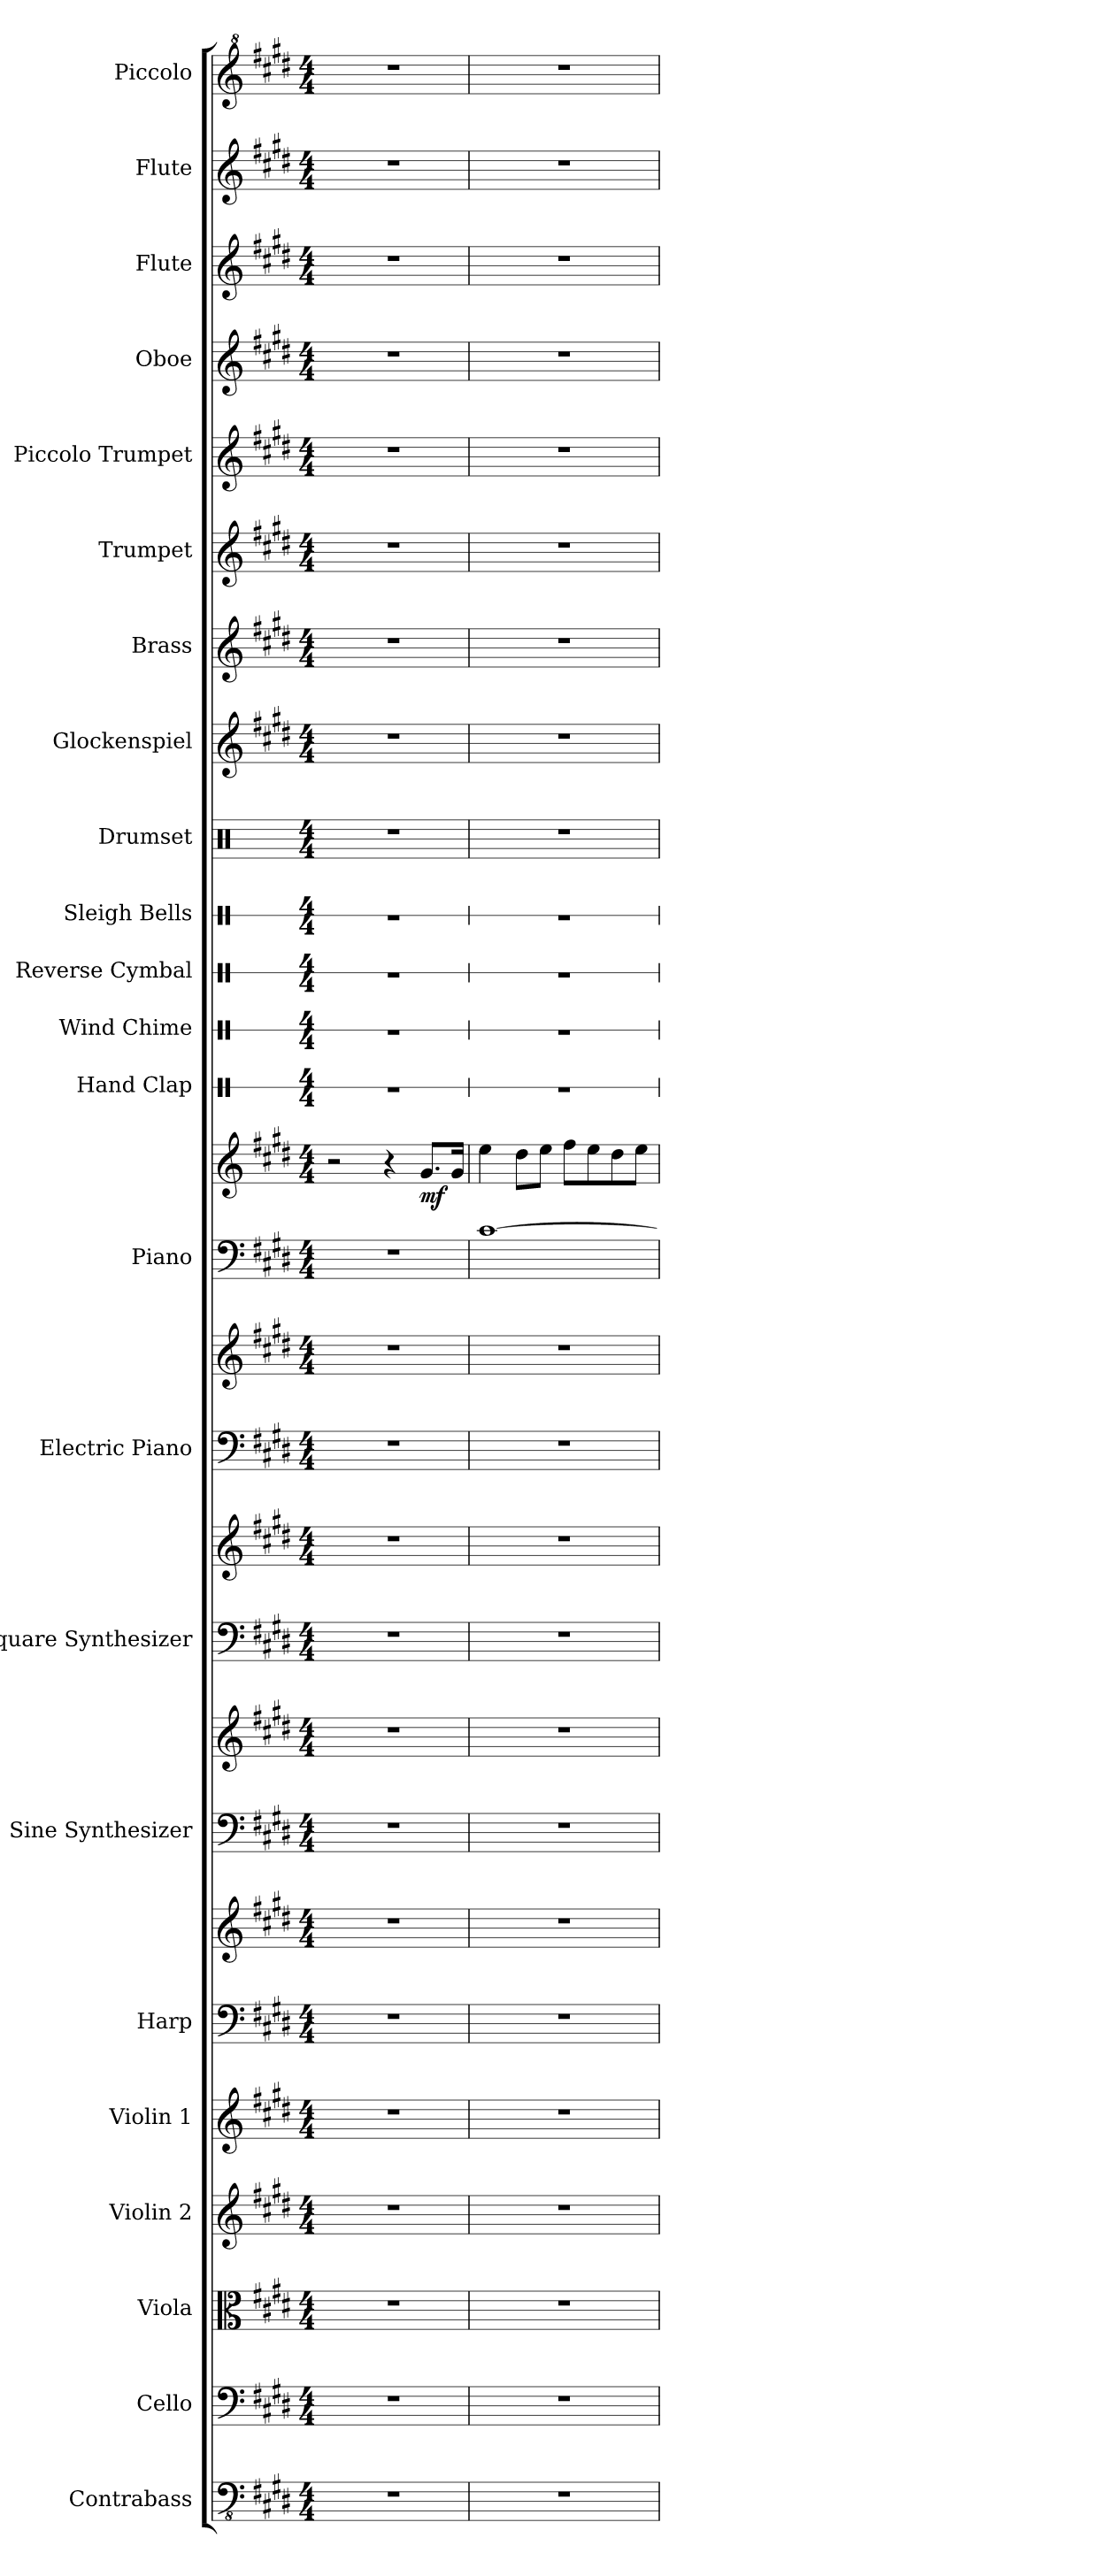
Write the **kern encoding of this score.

**kern	**kern	**kern	**kern	**kern	**kern	**kern	**kern	**kern	**kern	**kern	**kern	**kern	**kern	**kern	**dynam	**kern	**kern	**kern	**kern	**kern	**kern	**kern	**kern	**kern	**kern	**kern	**kern	**kern
*part23	*part22	*part21	*part20	*part19	*part18	*part18	*part17	*part17	*part16	*part16	*part15	*part15	*part14	*part14	*part14	*part13	*part12	*part11	*part10	*part9	*part8	*part7	*part6	*part5	*part4	*part3	*part2	*part1
*staff28	*staff27	*staff26	*staff25	*staff24	*staff23	*staff22	*staff21	*staff20	*staff19	*staff18	*staff17	*staff16	*staff15	*staff14	*staff14/15	*staff13	*staff12	*staff11	*staff10	*staff9	*staff8	*staff7	*staff6	*staff5	*staff4	*staff3	*staff2	*staff1
*I"Contrabass	*I"Cello	*I"Viola	*I"Violin 2	*I"Violin 1	*I"Harp	*	*I"Sine Synthesizer	*	*I"Square Synthesizer	*	*I"Electric Piano	*	*I"Piano	*	*	*I"Hand Clap	*I"Wind Chime	*I"Reverse Cymbal	*I"Sleigh Bells	*I"Drumset	*I"Glockenspiel	*I"Brass	*I"Trumpet	*I"Piccolo Trumpet	*I"Oboe	*I"Flute	*I"Flute	*I"Piccolo
*I'Cb.	*I'C.	*I'Vla.	*I'Vln. 2	*I'Vln. 1	*I'Hrp.	*	*I'Synth.	*	*I'Synth.	*	*I'El. Pno.	*	*I'Pno.	*	*	*I'Hd. Clp.	*I'Wnd. Chm.	*I'Rev. Cym.	*I'Sle. Be.	*I'Drs.	*I'Glk.	*I'Br.	*I'Tpt.	*I'P. Tpt.	*I'Ob.	*I'Fl.	*I'Fl.	*I'Picc.
*	*	*	*	*	*	*	*	*	*	*	*	*	*	*	*	*stria1	*stria1	*stria1	*stria1	*	*	*	*	*	*	*	*	*
*clefFv4	*clefF4	*clefC3	*clefG2	*clefG2	*clefF4	*clefG2	*clefF4	*clefG2	*clefF4	*clefG2	*clefF4	*clefG2	*clefF4	*clefG2	*	*clefX	*clefX	*clefX	*clefX	*clefX	*clefG2	*clefG2	*clefG2	*clefG2	*clefG2	*clefG2	*clefG2	*clefG^2
*	*	*	*	*	*	*	*	*	*	*	*	*	*	*	*	*	*	*	*	*	*ITrd-14c-24	*	*ITrd1c2	*ITrd-6c-10	*	*	*	*ITrd-7c-12
*k[f#c#g#d#]	*k[f#c#g#d#]	*k[f#c#g#d#]	*k[f#c#g#d#]	*k[f#c#g#d#]	*k[f#c#g#d#]	*k[f#c#g#d#]	*k[f#c#g#d#]	*k[f#c#g#d#]	*k[f#c#g#d#]	*k[f#c#g#d#]	*k[f#c#g#d#]	*k[f#c#g#d#]	*k[f#c#g#d#]	*k[f#c#g#d#]	*	*k[]	*k[]	*k[]	*k[]	*k[]	*k[f#c#g#d#]	*k[f#c#g#d#]	*k[f#c#]	*k[f#c#]	*k[f#c#g#d#]	*k[f#c#g#d#]	*k[f#c#g#d#]	*k[f#c#g#d#]
*M4/4	*M4/4	*M4/4	*M4/4	*M4/4	*M4/4	*M4/4	*M4/4	*M4/4	*M4/4	*M4/4	*M4/4	*M4/4	*M4/4	*M4/4	*	*M4/4	*M4/4	*M4/4	*M4/4	*M4/4	*M4/4	*M4/4	*M4/4	*M4/4	*M4/4	*M4/4	*M4/4	*M4/4
*MM144	*MM144	*MM144	*MM144	*MM144	*MM144	*MM144	*MM144	*MM144	*MM144	*MM144	*MM144	*MM144	*MM144	*MM144	*	*MM144	*MM144	*MM144	*MM144	*MM144	*MM144	*MM144	*MM144	*MM144	*MM144	*MM144	*MM144	*MM144
=1	=1	=1	=1	=1	=1	=1	=1	=1	=1	=1	=1	=1	=1	=1	=1	=1	=1	=1	=1	=1	=1	=1	=1	=1	=1	=1	=1	=1
1r	1r	1r	1r	1r	1r	1r	1r	1r	1r	1r	1r	1r	1r	2r	.	1r	1r	1r	1r	1r	1r	1r	1r	1r	1r	1r	1r	1r
.	.	.	.	.	.	.	.	.	.	.	.	.	.	4r	.	.	.	.	.	.	.	.	.	.	.	.	.	.
!	!	!	!	!	!	!	!	!	!	!	!	!	!	!	!LO:DY:b	!	!	!	!	!	!	!	!	!	!	!	!	!
.	.	.	.	.	.	.	.	.	.	.	.	.	.	8.g#/L	mf	.	.	.	.	.	.	.	.	.	.	.	.	.
.	.	.	.	.	.	.	.	.	.	.	.	.	.	16g#/Jk	.	.	.	.	.	.	.	.	.	.	.	.	.	.
=2	=2	=2	=2	=2	=2	=2	=2	=2	=2	=2	=2	=2	=2	=2	=2	=2	=2	=2	=2	=2	=2	=2	=2	=2	=2	=2	=2	=2
1r	1r	1r	1r	1r	1r	1r	1r	1r	1r	1r	1r	1r	[1c#	4ee\	.	1r	1r	1r	1r	1r	1r	1r	1r	1r	1r	1r	1r	1r
.	.	.	.	.	.	.	.	.	.	.	.	.	.	8dd#\L	.	.	.	.	.	.	.	.	.	.	.	.	.	.
.	.	.	.	.	.	.	.	.	.	.	.	.	.	8ee\J	.	.	.	.	.	.	.	.	.	.	.	.	.	.
.	.	.	.	.	.	.	.	.	.	.	.	.	.	8ff#\L	.	.	.	.	.	.	.	.	.	.	.	.	.	.
.	.	.	.	.	.	.	.	.	.	.	.	.	.	8ee\	.	.	.	.	.	.	.	.	.	.	.	.	.	.
.	.	.	.	.	.	.	.	.	.	.	.	.	.	8dd#\	.	.	.	.	.	.	.	.	.	.	.	.	.	.
.	.	.	.	.	.	.	.	.	.	.	.	.	.	8ee\J	.	.	.	.	.	.	.	.	.	.	.	.	.	.
=	=	=	=	=	=	=	=	=	=	=	=	=	=	=	=	=	=	=	=	=	=	=	=	=	=	=	=	=
*-	*-	*-	*-	*-	*-	*-	*-	*-	*-	*-	*-	*-	*-	*-	*-	*-	*-	*-	*-	*-	*-	*-	*-	*-	*-	*-	*-	*-
